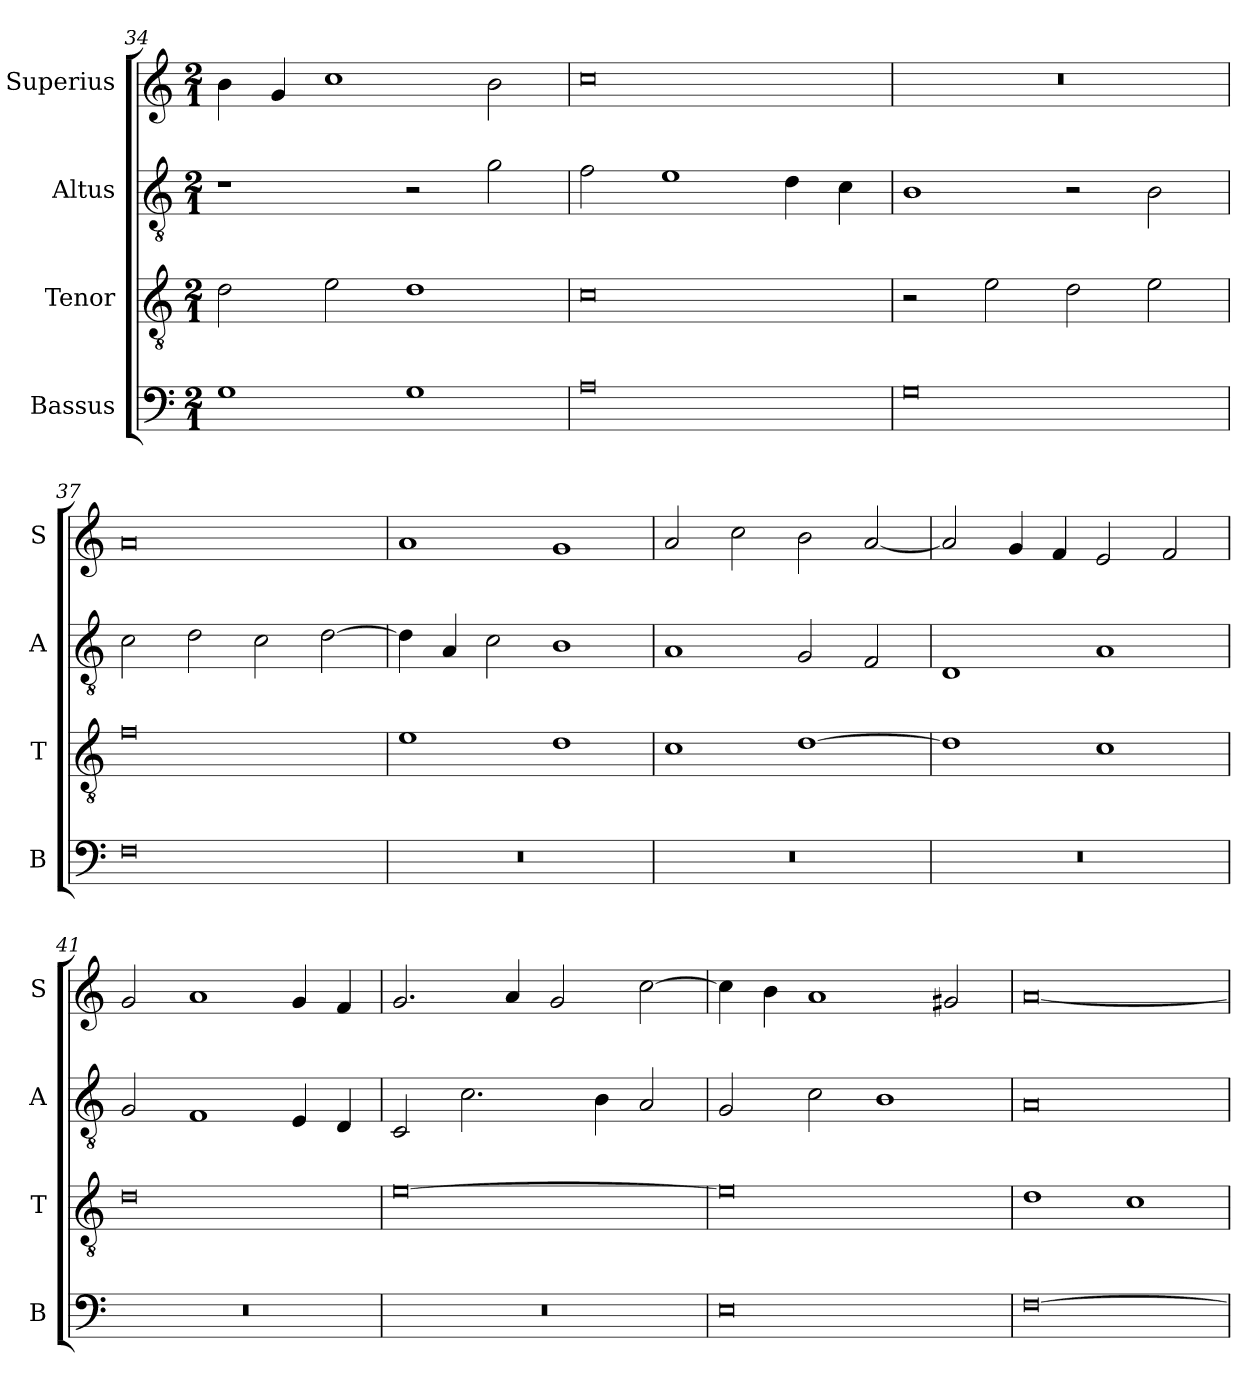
**kern	**kern	**kern	**kern
*part4	*part3	*part2	*part1
*staff4	*staff3	*staff2	*staff1
*I"Bassus	*I"Tenor	*I"Altus	*I"Superius
*I'B	*I'T	*I'A	*I'S
*clefF4	*clefGv2	*clefGv2	*clefG2
*k[]	*k[]	*k[]	*k[]
*a:	*a:	*a:	*a:
*M2/1	*M2/1	*M2/1	*M2/1
=34	=34	=34	=34
1G	2d	1r	4b
.	.	.	4g
.	2e	.	1cc
1G	1d	2r	.
.	.	2g	2b
=35	=35	=35	=35
0A	0c	2f	0cc
.	.	1e	.
.	.	4d	.
.	.	4c	.
=36	=36	=36	=36
0G	2r	1B	0r
.	2e	.	.
.	2d	2r	.
.	2e	2B	.
=37	=37	=37	=37
0F	0f	2c	0a
.	.	2d	.
.	.	2c	.
.	.	[2d	.
=38	=38	=38	=38
0r	1e	4d]	1a
.	.	4A	.
.	.	2c	.
.	1d	1B	1g
=39	=39	=39	=39
0r	1c	1A	2a
.	.	.	2cc
.	[1d	2G	2b
.	.	2F	[2a
=40	=40	=40	=40
0r	1d]	1D	2a]
.	.	.	4g
.	.	.	4f
.	1c	1A	2e
.	.	.	2f
=41	=41	=41	=41
0r	0d	2G	2g
.	.	1F	1a
.	.	4E	4g
.	.	4D	4f
=42	=42	=42	=42
0r	[0e	2C	2.g
.	.	2.c	.
.	.	.	4a
.	.	.	2g
.	.	4B	.
.	.	2A	[2cc
=43	=43	=43	=43
0E	0e]	2G	4cc]
.	.	.	4b
.	.	2c	1a
.	.	1B	.
.	.	.	2g#X
=44	=44	=44	=44
[0F	1d	0A	[0a
.	1c	.	.
=	=	=	=
*-	*-	*-	*-
